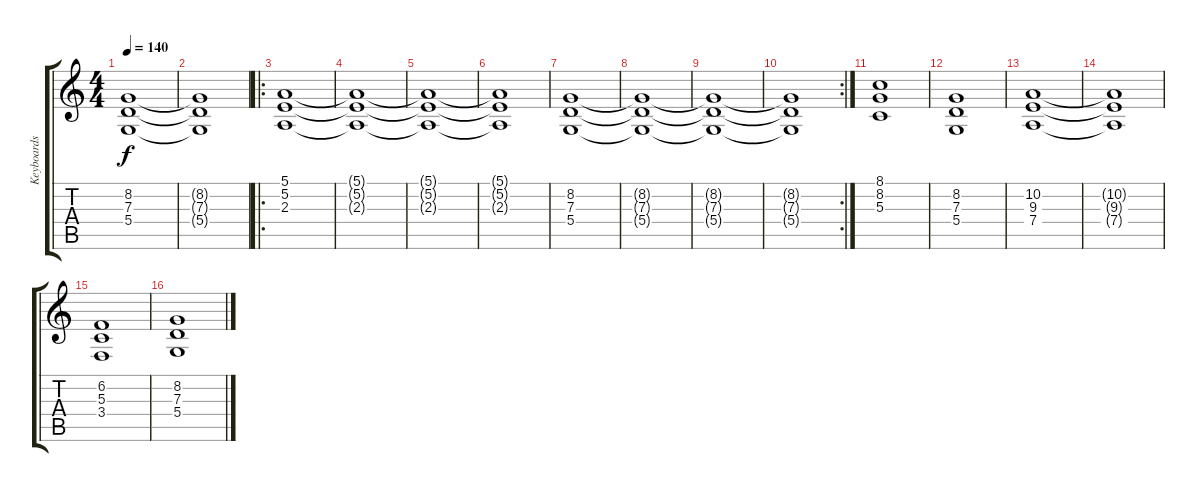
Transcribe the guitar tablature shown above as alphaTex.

\track ("Keyboards" "Keyboards") {instrument stringensemble1}
\staff {score tabs}
\tuning (E4 B3 G3 D3 A2 E2) {hide}
\ts (4 4)
\tempo 140
\clef g2
\ks c
(8.2{t} 7.3{t} 5.4{t}).1{dy f} |
(8.2{t} 7.3{t} 5.4{t}).1 |
\ro
(5.1 5.2 2.3).1 |
(5.1{t} 5.2{t} 2.3{t}).1 |
(5.1{t} 5.2{t} 2.3{t}).1 |
(5.1{t} 5.2{t} 2.3{t}).1 |
(8.2 7.3 5.4).1 |
(8.2{t} 7.3{t} 5.4{t}).1 |
(8.2{t} 7.3{t} 5.4{t}).1 |
\rc 2
(8.2{t} 7.3{t} 5.4{t}).1 |
(8.1 8.2 5.3).1{volume 6} |
(8.2 7.3 5.4).1 |
(10.2 9.3 7.4).1 |
(10.2{t} 9.3{t} 7.4{t}).1 |
(6.2 5.3 3.4).1 |
(8.2 7.3 5.4).1
